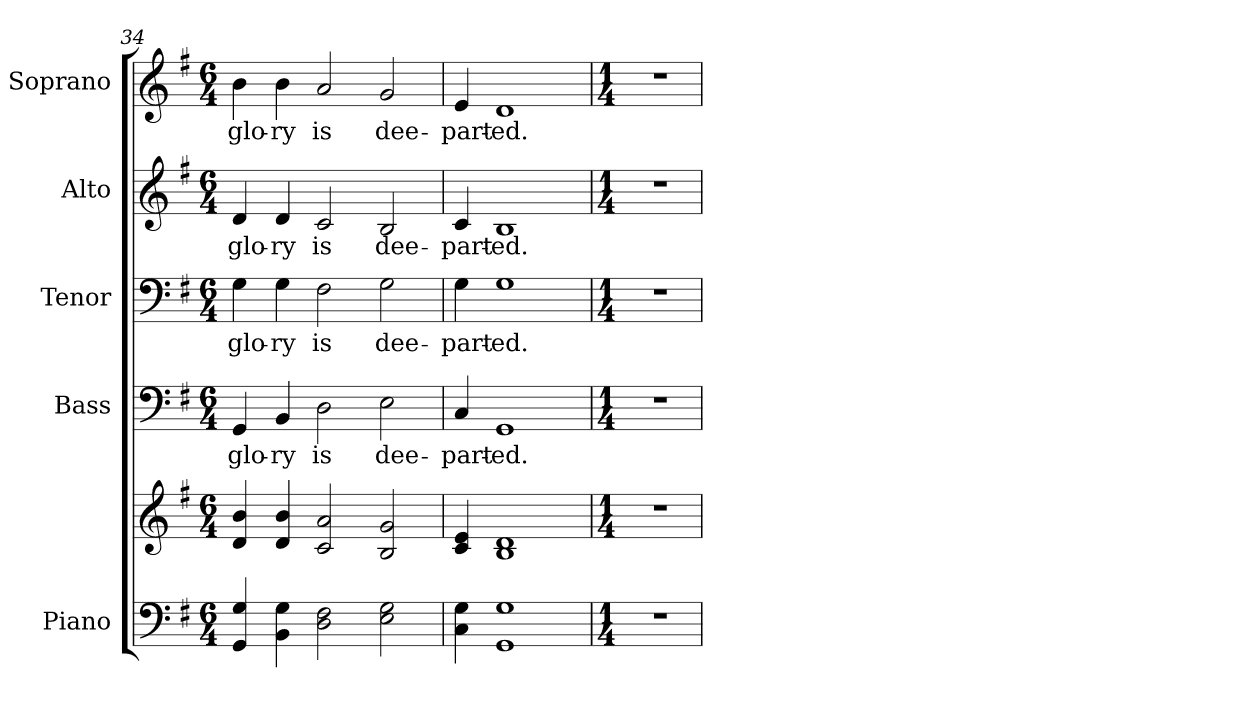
**kern	**kern	**kern	**text	**kern	**text	**kern	**text	**kern	**text
*part5	*part5	*part4	*part4	*part3	*part3	*part2	*part2	*part1	*part1
*staff6	*staff5	*staff4	*staff4	*staff3	*staff3	*staff2	*staff2	*staff1	*staff1
*I"Piano	*	*I"Bass	*	*I"Tenor	*	*I"Alto	*	*I"Soprano	*
*I'Pno.	*	*I'B.	*	*I'T.	*	*I'A.	*	*I'S.	*
*clefF4	*clefG2	*clefF4	*	*clefF4	*	*clefG2	*	*clefG2	*
*k[f#]	*k[f#]	*k[f#]	*	*k[f#]	*	*k[f#]	*	*k[f#]	*
*G:	*G:	*G:	*	*G:	*	*G:	*	*G:	*
*M6/4	*M6/4	*M6/4	*	*M6/4	*	*M6/4	*	*M6/4	*
=34	=34	=34	=34	=34	=34	=34	=34	=34	=34
!	!	!	!LO:LY:b:color=#000000	!	!	!	!	!	!
!	!	!	!	!	!LO:LY:b:color=#000000	!	!	!	!
!	!	!	!	!	!	!	!LO:LY:b:color=#000000	!	!
!	!	!	!	!	!	!	!	!	!LO:LY:b:color=#000000
4GGi/ 4Gi	4di/ 4bi	4GGi/	glo-	4Gi\	glo-	4di/	glo-	4bi\	glo-
!	!	!	!LO:LY:b:color=#000000	!	!	!	!	!	!
!	!	!	!	!	!LO:LY:b:color=#000000	!	!	!	!
!	!	!	!	!	!	!	!LO:LY:b:color=#000000	!	!
!	!	!	!	!	!	!	!	!	!LO:LY:b:color=#000000
4BBi\ 4Gi	4di/ 4bi	4BBi/	-ry	4Gi\	-ry	4di/	-ry	4bi\	-ry
!	!	!	!LO:LY:b:color=#000000	!	!	!	!	!	!
!	!	!	!	!	!LO:LY:b:color=#000000	!	!	!	!
!	!	!	!	!	!	!	!LO:LY:b:color=#000000	!	!
!	!	!	!	!	!	!	!	!	!LO:LY:b:color=#000000
2Di\ 2F#i	2ci/ 2ai	2Di\	is	2F#i\	is	2ci/	is	2ai/	is
!	!	!	!LO:LY:b:color=#000000	!	!	!	!	!	!
!	!	!	!	!	!LO:LY:b:color=#000000	!	!	!	!
!	!	!	!	!	!	!	!LO:LY:b:color=#000000	!	!
!	!	!	!	!	!	!	!	!	!LO:LY:b:color=#000000
2Ei\ 2Gi	2Bi/ 2gi	2Ei\	dee-	2Gi\	dee-	2Bi/	dee-	2gi/	dee-
!!LO:PB:g=z
=35	=35	=35	=35	=35	=35	=35	=35	=35	=35
!	!	!	!LO:LY:b:color=#000000	!	!	!	!	!	!
!	!	!	!	!	!LO:LY:b:color=#000000	!	!	!	!
!	!	!	!	!	!	!	!LO:LY:b:color=#000000	!	!
!	!	!	!	!	!	!	!	!	!LO:LY:b:color=#000000
4Ci\ 4Gi	4ci/ 4ei	4Ci/	-part-	4Gi\	-part-	4ci/	-part-	4ei/	-part-
!	!	!	!LO:LY:b:color=#000000	!	!	!	!	!	!
!	!	!	!	!	!LO:LY:b:color=#000000	!	!	!	!
!	!	!	!	!	!	!	!LO:LY:b:color=#000000	!	!
!	!	!	!	!	!	!	!	!	!LO:LY:b:color=#000000
1GGi 1Gi	1Bi 1di	1GGi	-ed.	1Gi	-ed.	1Bi	-ed.	1di	-ed.
=36	=36	=36	=36	=36	=36	=36	=36	=36	=36
*M1/4	*M1/4	*M1/4	*	*M1/4	*	*M1/4	*	*M1/4	*
!LO:N:vis=1	!LO:N:vis=1	!LO:N:vis=1	!	!LO:N:vis=1	!	!LO:N:vis=1	!	!LO:N:vis=1	!
4r	4r	4r	.	4r	.	4r	.	4r	.
=	=	=	=	=	=	=	=	=	=
*-	*-	*-	*-	*-	*-	*-	*-	*-	*-
